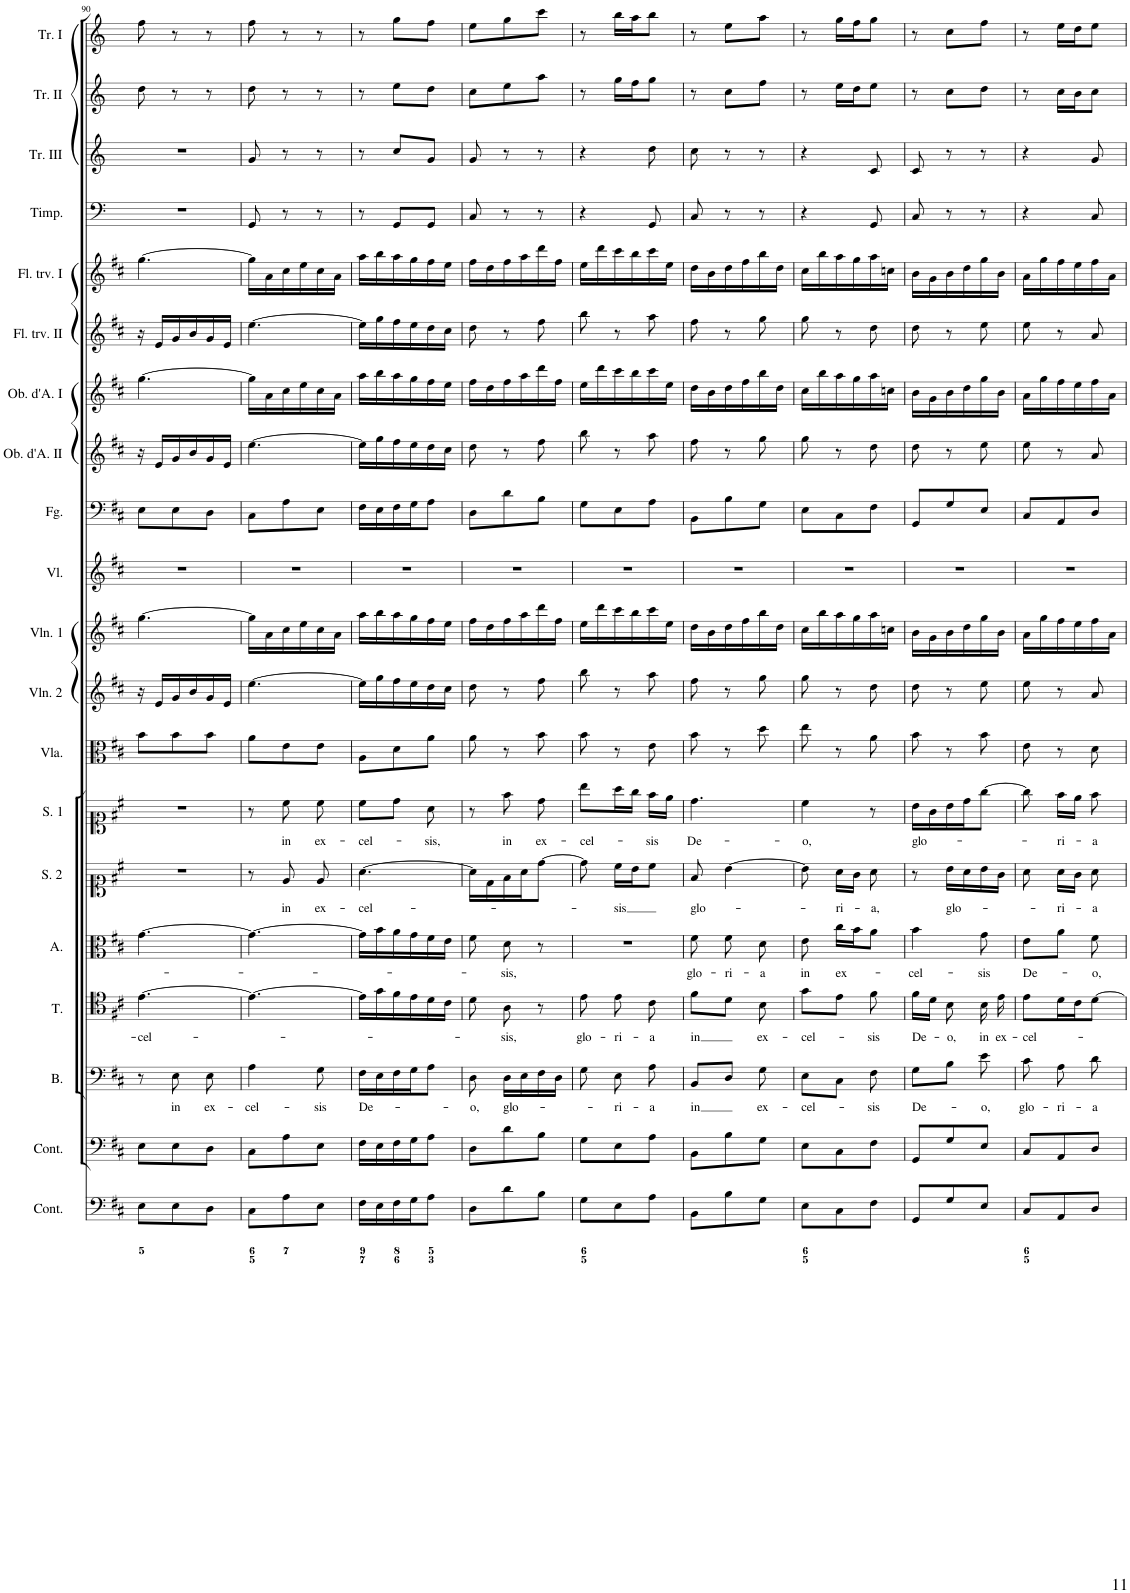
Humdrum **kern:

**kern	**kern	**kern	**text	**kern	**text	**kern	**text	**kern	**text	**kern	**text	**kern	**kern	**kern	**kern	**kern	**kern	**kern	**kern	**kern	**kern	**kern	**kern	**kern
*part20	*part19	*part18	*part18	*part17	*part17	*part16	*part16	*part15	*part15	*part14	*part14	*part13	*part12	*part11	*part10	*part9	*part8	*part7	*part6	*part5	*part4	*part3	*part2	*part1
*staff20	*staff19	*staff18	*staff18	*staff17	*staff17	*staff16	*staff16	*staff15	*staff15	*staff14	*staff14	*staff13	*staff12	*staff11	*staff10	*staff9	*staff8	*staff7	*staff6	*staff5	*staff4	*staff3	*staff2	*staff1
*I"Continuo	*I"Continuo	*I"Basso	*	*I"Tenore	*	*I"Alto	*	*I"Soprano 2	*	*I"Soprano 1	*	*I"Viola	*I"Violino 2	*I"Violino 1	*I"Violino solo	*I"Fagotti	*I"Oboe d'Amore II	*I"Oboe d'Amore I	*I"Flauto traverso II	*I"Flauto traverso I	*I"Timpani	*I"Tromba III	*I"Tromba II	*I"Tromba I
*I'Cont.	*I'Cont.	*I'B.	*	*I'T.	*	*I'A.	*	*I'S. 2	*	*I'S. 1	*	*I'Vla.	*I'Vln. 2	*I'Vln. 1	*I'Vl.	*I'Fg.	*I'Ob. d'A. II	*I'Ob. d'A. I	*I'Fl. trv. II	*I'Fl. trv. I	*I'Timp.	*I'Tr. III	*I'Tr. II	*I'Tr. I
!!LO:PB:g=z
*clefF4	*clefF4	*clefF4	*	*clefC4	*	*clefC3	*	*clefC1	*	*clefC1	*	*clefC3	*clefG2	*clefG2	*clefG2	*clefF4	*clefG2	*clefG2	*clefG2	*clefG2	*clefF4	*clefG2	*clefG2	*clefG2
*	*	*	*	*	*	*	*	*	*	*	*	*	*	*	*	*	*	*	*	*	*Trd-1c-2	*Trd-1c-2	*Trd-1c-2	*Trd-1c-2
*k[f#c#]	*k[f#c#]	*k[f#c#]	*	*k[f#c#]	*	*k[f#c#]	*	*k[f#c#]	*	*k[f#c#]	*	*k[f#c#]	*k[f#c#]	*k[f#c#]	*k[f#c#]	*k[f#c#]	*k[f#c#]	*k[f#c#]	*k[f#c#]	*k[f#c#]	*k[]	*k[]	*k[]	*k[]
*M3/8	*M3/8	*M3/8	*	*M3/8	*	*M3/8	*	*M3/8	*	*M3/8	*	*M3/8	*M3/8	*M3/8	*M3/8	*M3/8	*M3/8	*M3/8	*M3/8	*M3/8	*M3/8	*M3/8	*M3/8	*M3/8
=90	=90	=90	=90	=90	=90	=90	=90	=90	=90	=90	=90	=90	=90	=90	=90	=90	=90	=90	=90	=90	=90	=90	=90	=90
!	!	!	!	!	!LO:LY:b	!	!	!	!	!	!	!	!	!	!	!	!	!	!	!	!	!	!	!
8E\L	8E\L	8r	.	[4.e\	-cel-	[4.g\	.	4.r	.	4.r	.	8b\L	16r	[4.gg\	4.r	8E\L	16r	[4.gg\	16r	[4.gg\	4.r	4.r	8dd\	8ff\
.	.	.	.	.	.	.	.	.	.	.	.	.	16e/LL	.	.	.	16e/LL	.	16e/LL	.	.	.	.	.
!	!	!	!LO:LY:b	!	!	!	!	!	!	!	!	!	!	!	!	!	!	!	!	!	!	!	!	!
8E\	8E\	8E\	in	.	.	.	.	.	.	.	.	8b\	16g/	.	.	8E\	16g/	.	16g/	.	.	.	8r	8r
.	.	.	.	.	.	.	.	.	.	.	.	.	16b/	.	.	.	16b/	.	16b/	.	.	.	.	.
!	!	!	!LO:LY:b	!	!	!	!	!	!	!	!	!	!	!	!	!	!	!	!	!	!	!	!	!
8D\J	8D\J	8E\	ex-	.	.	.	.	.	.	.	.	8b\J	16g/	.	.	8D\J	16g/	.	16g/	.	.	.	8r	8r
.	.	.	.	.	.	.	.	.	.	.	.	.	16e/JJ	.	.	.	16e/JJ	.	16e/JJ	.	.	.	.	.
=91	=91	=91	=91	=91	=91	=91	=91	=91	=91	=91	=91	=91	=91	=91	=91	=91	=91	=91	=91	=91	=91	=91	=91	=91
!	!	!	!LO:LY:b	!	!	!	!	!	!	!	!	!	!	!	!	!	!	!	!	!	!	!	!	!
8C#\L	8C#\L	4A\	-cel-	4.e\_	.	4.g\_	.	8r	.	8r	.	8a\L	[4.ee\	16gg\LL]	4.r	8C#\L	[4.ee\	16gg\LL]	[4.ee\	16gg\LL]	8GG/	8g/	8dd\	8ff\
.	.	.	.	.	.	.	.	.	.	.	.	.	.	16a\	.	.	.	16a\	.	16a\	.	.	.	.
!	!	!	!	!	!	!	!	!	!LO:LY:b	!	!LO:LY:b	!	!	!	!	!	!	!	!	!	!	!	!	!
8A\	8A\	.	.	.	.	.	.	8e/	in	8cc#\	in	8e\	.	16cc#\	.	8A\	.	16cc#\	.	16cc#\	8r	8r	8r	8r
.	.	.	.	.	.	.	.	.	.	.	.	.	.	16ee\	.	.	.	16ee\	.	16ee\	.	.	.	.
!	!	!	!LO:LY:b	!	!	!	!	!	!LO:LY:b	!	!LO:LY:b	!	!	!	!	!	!	!	!	!	!	!	!	!
8E\J	8E\J	8G\	-sis	.	.	.	.	8e/	ex-	8cc#\	ex-	8e\J	.	16cc#\	.	8E\J	.	16cc#\	.	16cc#\	8r	8r	8r	8r
.	.	.	.	.	.	.	.	.	.	.	.	.	.	16a\JJ	.	.	.	16a\JJ	.	16a\JJ	.	.	.	.
=92	=92	=92	=92	=92	=92	=92	=92	=92	=92	=92	=92	=92	=92	=92	=92	=92	=92	=92	=92	=92	=92	=92	=92	=92
!	!	!	!LO:LY:b	!	!	!	!	!	!LO:LY:b	!	!LO:LY:b	!	!	!	!	!	!	!	!	!	!	!	!	!
16F#\LL	16F#\LL	16F#\LL	De-	16e\LL]	.	16g\LL]	.	[4.a\	-cel-	8cc#\L	-cel-	8A\L	16ee\LL]	16aa\LL	4.r	16F#\LL	16ee\LL]	16aa\LL	16ee\LL]	16aa\LL	8r	8r	8r	8r
16E\	16E\	16E\	.	16g\	.	16b\	.	.	.	.	.	.	16gg\	16bb\	.	16E\	16gg\	16bb\	16gg\	16bb\	.	.	.	.
16F#\	16F#\	16F#\	.	16f#\	.	16a\	.	.	.	8dd\J	.	8d\	16ff#\	16aa\	.	16F#\	16ff#\	16aa\	16ff#\	16aa\	8GG/L	8cc/L	8ee\L	8gg\L
16G\J	16G\J	16G\J	.	16e\	.	16g\	.	.	.	.	.	.	16ee\	16gg\	.	16G\J	16ee\	16gg\	16ee\	16gg\	.	.	.	.
!	!	!	!	!	!	!	!	!	!	!	!LO:LY:b	!	!	!	!	!	!	!	!	!	!	!	!	!
8A\J	8A\J	8A\J	.	16d\	.	16f#\	.	.	.	8a\	-sis,	8a\J	16dd\	16ff#\	.	8A\J	16dd\	16ff#\	16dd\	16ff#\	8GG/J	8g/J	8dd\J	8ff\J
.	.	.	.	16c#\JJ	.	16e\JJ	.	.	.	.	.	.	16cc#\JJ	16ee\JJ	.	.	16cc#\JJ	16ee\JJ	16cc#\JJ	16ee\JJ	.	.	.	.
=93	=93	=93	=93	=93	=93	=93	=93	=93	=93	=93	=93	=93	=93	=93	=93	=93	=93	=93	=93	=93	=93	=93	=93	=93
!	!	!	!LO:LY:b	!	!	!	!	!	!	!	!	!	!	!	!	!	!	!	!	!	!	!	!	!
8D\L	8D\L	8D\	-o,	8d\	.	8f#\	.	16a\LL]	.	8r	.	8a\	8dd\	16ff#\LL	4.r	8D\L	8dd\	16ff#\LL	8dd\	16ff#\LL	8C/	8g/	8cc\L	8ee\L
.	.	.	.	.	.	.	.	16d\	.	.	.	.	.	16dd\	.	.	.	16dd\	.	16dd\	.	.	.	.
!	!	!	!LO:LY:b	!	!LO:LY:b	!	!LO:LY:b	!	!	!	!LO:LY:b	!	!	!	!	!	!	!	!	!	!	!	!	!
8d\	8d\	16D\LL	glo-	8A\	sis,	8d\	-sis,	16f#\	.	8ff#\	in	8r	8r	16ff#\	.	8d\	8r	16ff#\	8r	16ff#\	8r	8r	8ee\	8gg\
.	.	16E\	.	.	.	.	.	16a\J	.	.	.	.	.	16aa\	.	.	.	16aa\	.	16aa\	.	.	.	.
!	!	!	!	!	!	!	!	!	!	!	!LO:LY:b	!	!	!	!	!	!	!	!	!	!	!	!	!
8B\J	8B\J	16F#\	.	8r	.	8r	.	[8dd\J	.	8dd\	ex-	8b\	8ff#\	16ddd\	.	8B\J	8ff#\	16ddd\	8ff#\	16ddd\	8r	8r	8aa\J	8ccc\J
.	.	16D\JJ	.	.	.	.	.	.	.	.	.	.	.	16ff#\JJ	.	.	.	16ff#\JJ	.	16ff#\JJ	.	.	.	.
=94	=94	=94	=94	=94	=94	=94	=94	=94	=94	=94	=94	=94	=94	=94	=94	=94	=94	=94	=94	=94	=94	=94	=94	=94
!	!	!	!	!	!LO:LY:b	!	!	!	!	!	!LO:LY:b	!	!	!	!	!	!	!	!	!	!	!	!	!
8G\L	8G\L	8G\	.	8e\	glo-	4.r	.	8dd\]	.	8bb\L	-cel-	8b\	8bb\	16ee\LL	4.r	8G\L	8bb\	16ee\LL	8bb\	16ee\LL	4r	4r	8r	8r
.	.	.	.	.	.	.	.	.	.	.	.	.	.	16ddd\	.	.	.	16ddd\	.	16ddd\	.	.	.	.
!	!	!	!LO:LY:b	!	!LO:LY:b	!	!	!	!LO:LY:b	!	!	!	!	!	!	!	!	!	!	!	!	!	!	!
8E\	8E\	8E\	-ri-	8e\	-ri-	.	.	16cc#\LL	-sis	16aa\L	.	8r	8r	16ccc#\	.	8E\	8r	16ccc#\	8r	16ccc#\	.	.	16gg\LL	16bb\LL
.	.	.	.	.	.	.	.	16b\J	.	16gg\JJ	.	.	.	16bb\	.	.	.	16bb\	.	16bb\	.	.	16ff\J	16aa\J
!	!	!	!LO:LY:b	!	!LO:LY:b	!	!	!	!	!	!LO:LY:b	!	!	!	!	!	!	!	!	!	!	!	!	!
8A\J	8A\J	8A\	-a	8c#\	-a	.	.	8cc#\J	.	16ff#\LL	-sis	8e\	8aa\	16ccc#\	.	8A\J	8aa\	16ccc#\	8aa\	16ccc#\	8GG/	8dd\	8gg\J	8bb\J
.	.	.	.	.	.	.	.	.	.	16ee\JJ	.	.	.	16ee\JJ	.	.	.	16ee\JJ	.	16ee\JJ	.	.	.	.
=95	=95	=95	=95	=95	=95	=95	=95	=95	=95	=95	=95	=95	=95	=95	=95	=95	=95	=95	=95	=95	=95	=95	=95	=95
!	!	!	!LO:LY:b	!	!LO:LY:b	!	!LO:LY:b	!	!LO:LY:b	!	!LO:LY:b	!	!	!	!	!	!	!	!	!	!	!	!	!
8BB\L	8BB\L	8BB/L	in	8f#\L	in	8f#\	glo-	8f#/	glo-	4.dd\	De-	8b\	8ff#\	16dd\LL	4.r	8BB\L	8ff#\	16dd\LL	8ff#\	16dd\LL	8C/	8cc\	8r	8r
.	.	.	.	.	.	.	.	.	.	.	.	.	.	16b\	.	.	.	16b\	.	16b\	.	.	.	.
!	!	!	!	!	!	!	!LO:LY:b	!	!	!	!	!	!	!	!	!	!	!	!	!	!	!	!	!
8B\	8B\	8D/J	.	8d\J	.	8f#\	-ri-	[4b\	.	.	.	8r	8r	16dd\	.	8B\	8r	16dd\	8r	16dd\	8r	8r	8cc\L	8ee\L
.	.	.	.	.	.	.	.	.	.	.	.	.	.	16ff#\	.	.	.	16ff#\	.	16ff#\	.	.	.	.
!	!	!	!LO:LY:b	!	!LO:LY:b	!	!LO:LY:b	!	!	!	!	!	!	!	!	!	!	!	!	!	!	!	!	!
8G\J	8G\J	8G\	ex-	8B\	ex-	8d\	-a	.	.	.	.	8dd\	8gg\	16bb\	.	8G\J	8gg\	16bb\	8gg\	16bb\	8r	8r	8ff\J	8aa\J
.	.	.	.	.	.	.	.	.	.	.	.	.	.	16dd\JJ	.	.	.	16dd\JJ	.	16dd\JJ	.	.	.	.
=96	=96	=96	=96	=96	=96	=96	=96	=96	=96	=96	=96	=96	=96	=96	=96	=96	=96	=96	=96	=96	=96	=96	=96	=96
!	!	!	!LO:LY:b	!	!LO:LY:b	!	!LO:LY:b	!	!	!	!LO:LY:b	!	!	!	!	!	!	!	!	!	!	!	!	!
8E\L	8E\L	8E\L	-cel-	8g\L	-cel-	8e\	in	8b\]	.	4cc#\	-o,	8ee\	8gg\	16cc#\LL	4.r	8E\L	8gg\	16cc#\LL	8gg\	16cc#\LL	4r	4r	8r	8r
.	.	.	.	.	.	.	.	.	.	.	.	.	.	16bb\	.	.	.	16bb\	.	16bb\	.	.	.	.
!	!	!	!	!	!	!	!LO:LY:b	!	!LO:LY:b	!	!	!	!	!	!	!	!	!	!	!	!	!	!	!
8C#\	8C#\	8C#\J	.	8e\J	.	16cc#\LL	ex-	16a\LL	-ri-	.	.	8r	8r	16aa\	.	8C#\	8r	16aa\	8r	16aa\	.	.	16ee\LL	16gg\LL
.	.	.	.	.	.	16b\J	.	16g\JJ	.	.	.	.	.	16gg\	.	.	.	16gg\	.	16gg\	.	.	16dd\J	16ff\J
!	!	!	!LO:LY:b	!	!LO:LY:b	!	!	!	!LO:LY:b	!	!	!	!	!	!	!	!	!	!	!	!	!	!	!
8F#\J	8F#\J	8F#\	-sis	8f#\	-sis	8a\J	.	8a\	-a,	8r	.	8a\	8dd\	16aa\	.	8F#\J	8dd\	16aa\	8dd\	16aa\	8GG/	8c/	8ee\J	8gg\J
.	.	.	.	.	.	.	.	.	.	.	.	.	.	16ccn\JJ	.	.	.	16ccn\JJ	.	16ccn\JJ	.	.	.	.
=97	=97	=97	=97	=97	=97	=97	=97	=97	=97	=97	=97	=97	=97	=97	=97	=97	=97	=97	=97	=97	=97	=97	=97	=97
!	!	!	!LO:LY:b	!	!LO:LY:b	!	!LO:LY:b	!	!	!	!LO:LY:b	!	!	!	!	!	!	!	!	!	!	!	!	!
8GG/L	8GG/L	8G\L	De-	16f#\LL	De-	4b\	-cel-	8r	.	16b\LL	glo-	8b\	8dd\	16b\LL	4.r	8GG/L	8dd\	16b\LL	8dd\	16b\LL	8C/	8c/	8r	8r
.	.	.	.	16d\JJ	.	.	.	.	.	16g\	.	.	.	16g\	.	.	.	16g\	.	16g\	.	.	.	.
!	!	!	!	!	!LO:LY:b	!	!	!	!LO:LY:b	!	!	!	!	!	!	!	!	!	!	!	!	!	!	!
8G/	8G/	8B\J	.	8B\	-o,	.	.	16b\LL	glo-	16b\	.	8r	8r	16b\	.	8G/	8r	16b\	8r	16b\	8r	8r	8cc\L	8cc\L
.	.	.	.	.	.	.	.	16a\	.	16dd\J	.	.	.	16dd\	.	.	.	16dd\	.	16dd\	.	.	.	.
!	!	!	!LO:LY:b	!	!LO:LY:b	!	!LO:LY:b	!	!	!	!	!	!	!	!	!	!	!	!	!	!	!	!	!
8E/J	8E/J	8e\	-o,	16B\	in	8g\	-sis	16b\	.	[8gg\J	.	8b\	8ee\	16gg\	.	8E/J	8ee\	16gg\	8ee\	16gg\	8r	8r	8dd\J	8ff\J
!	!	!	!	!	!LO:LY:b	!	!	!	!	!	!	!	!	!	!	!	!	!	!	!	!	!	!	!
.	.	.	.	16e\	ex-	.	.	16g\JJ	.	.	.	.	.	16b\JJ	.	.	.	16b\JJ	.	16b\JJ	.	.	.	.
=98	=98	=98	=98	=98	=98	=98	=98	=98	=98	=98	=98	=98	=98	=98	=98	=98	=98	=98	=98	=98	=98	=98	=98	=98
!	!	!	!LO:LY:b	!	!LO:LY:b	!	!LO:LY:b	!	!	!	!	!	!	!	!	!	!	!	!	!	!	!	!	!
8C#/L	8C#/L	8c#\	glo-	8e\L	-cel-	8e\L	De-	8a\	.	8gg\]	.	8e\	8ee\	16a\LL	4.r	8C#/L	8ee\	16a\LL	8ee\	16a\LL	4r	4r	8r	8r
.	.	.	.	.	.	.	.	.	.	.	.	.	.	16gg\	.	.	.	16gg\	.	16gg\	.	.	.	.
!	!	!	!LO:LY:b	!	!	!	!	!	!LO:LY:b	!	!LO:LY:b	!	!	!	!	!	!	!	!	!	!	!	!	!
8AA/	8AA/	8A\	-ri-	16d\L	.	8a\J	.	16a\LL	-ri-	16ff#\LL	-ri-	8r	8r	16ff#\	.	8AA/	8r	16ff#\	8r	16ff#\	.	.	16cc\LL	16ee\LL
.	.	.	.	16c#\J	.	.	.	16g\JJ	.	16ee\JJ	.	.	.	16ee\	.	.	.	16ee\	.	16ee\	.	.	16b\J	16dd\J
!	!	!	!LO:LY:b	!	!	!	!LO:LY:b	!	!LO:LY:b	!	!LO:LY:b	!	!	!	!	!	!	!	!	!	!	!	!	!
8D/J	8D/J	8d\	-a	[8d\J	.	8f#\	-o,	8a\	-a	8ff#\	-a	8d\	8a/	16ff#\	.	8D/J	8a/	16ff#\	8a/	16ff#\	8C/	8g/	8cc\J	8ee\J
.	.	.	.	.	.	.	.	.	.	.	.	.	.	16a\JJ	.	.	.	16a\JJ	.	16a\JJ	.	.	.	.
=	=	=	=	=	=	=	=	=	=	=	=	=	=	=	=	=	=	=	=	=	=	=	=	=
*-	*-	*-	*-	*-	*-	*-	*-	*-	*-	*-	*-	*-	*-	*-	*-	*-	*-	*-	*-	*-	*-	*-	*-	*-
